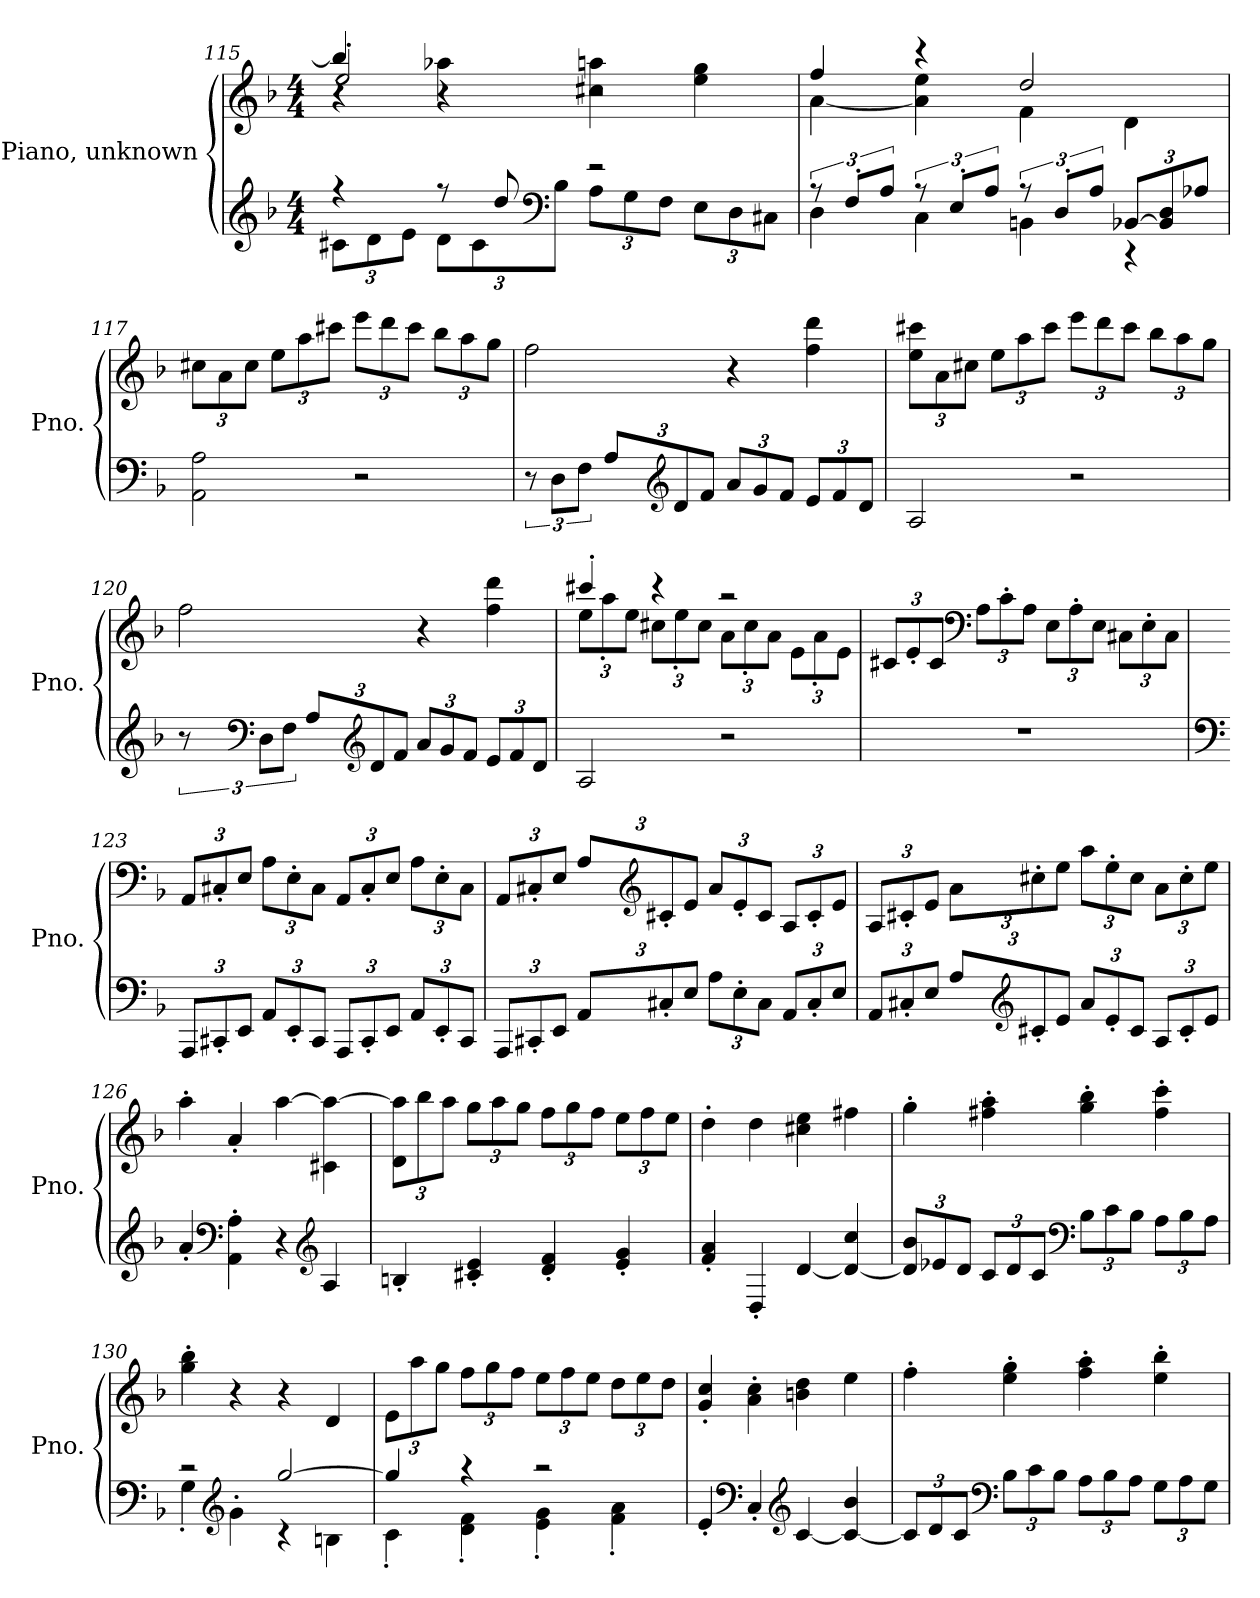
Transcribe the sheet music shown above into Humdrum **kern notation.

**kern	**kern
*part1	*part1
*staff2	*staff1
*I"Piano, unknown	*
*I'Pno.	*
!!LO:LB:g=z
*clefG2	*clefG2
*k[b-]	*k[b-]
*M4/4	*M4/4
=115	=115
*^	*
*	*Xbrackettup	*
*	*	*^
*	*	*	*^
4r	12c#X\L	4bb-/]	4r	2ee'/
.	12d\	.	.	.
.	12e\J	.	.	.
8r	12d\L	4r	4aa-X\	.
.	12c#\	.	.	.
8dd/	.	.	.	.
*clefF4	*	*	*	*
.	12B-\J	.	.	.
2r	12A\L	2r	4cc#X\ 4aan\	2r
.	12G\	.	.	.
.	12F\J	.	.	.
.	12E\L	.	4ee\ 4gg\	.
.	12D\	.	.	.
.	12C#X\J	.	.	.
*	*	*v	*v	*v
=116	=116	=116
*brackettup	*	*
*	*	*^
12r	4D\	4ff/	[4a\
12F'/L	.	.	.
12A/J	.	.	.
12r	4C\	4r	4a\] 4ee\
12E'/L	.	.	.
12A/J	.	.	.
12r	4BBn\	2dd/	4f\
12D'/L	.	.	.
12A/J	.	.	.
*Xbrackettup	*	*	*
[12BB-X/L	4r	.	4d\
12BB-/] 12D/	.	.	.
12A-X/J	.	.	.
*v	*v	*	*
*	*v	*v
!!LO:LB:g=z
=117	=117
*	*Xbrackettup
2AA\ 2A\	12cc#X\L
.	12a\
.	12cc#\J
.	12ee\L
.	12aa\
.	12ccc#X\J
2r	12eee\L
.	12ddd\
.	12ccc#\J
.	12bb-\L
.	12aa\
.	12gg\J
=118	=118
*brackettup	*
12r	2ff\
12D\L	.
12F\J	.
*Xbrackettup	*
12A/L	.
*clefG2	*
12d/	.
12f/J	.
12a/L	4r
12g/	.
12f/J	.
12e/L	4ff\ 4ddd\
12f/	.
12d/J	.
=119	=119
2A/	12ee\ 12ccc#X\L
.	12a\
.	12cc#X\J
.	12ee\L
.	12aa\
.	12ccc#\J
2r	12eee\L
.	12ddd\
.	12ccc#\J
.	12bb-\L
.	12aa\
.	12gg\J
!!LO:PB:g=z
=120	=120
*brackettup	*
12r	2ff\
*clefF4	*
12D\L	.
12F\J	.
*Xbrackettup	*
12A/L	.
*clefG2	*
12d/	.
12f/J	.
12a/L	4r
12g/	.
12f/J	.
12e/L	4ff\ 4ddd\
12f/	.
12d/J	.
=121	=121
*	*^
2A/	4ccc#X'/	12ee\L
.	.	12aa'\
.	.	12ee\J
.	4r	12cc#X\L
.	.	12ee'\
.	.	12cc#\J
2r	2r	12a\L
.	.	12cc#'\
.	.	12a\J
.	.	12e\L
.	.	12a'\
.	.	12e\J
*	*v	*v
=122	=122
1r	12c#X/L
.	12e'/
.	12c#/J
*	*clefF4
.	12A\L
.	12c#'\
.	12A\J
.	12E\L
.	12A'\
.	12E\J
.	12C#X\L
.	12E'\
.	12C#\J
!!LO:LB:g=z
=123	=123
*clefF4	*
12AAA/L	12AA/L
12CC#X'/	12C#X'/
12EE/J	12E/J
12AA/L	12A\L
12EE'/	12E'\
12CC#/J	12C#\J
12AAA/L	12AA/L
12CC#'/	12C#'/
12EE/J	12E/J
12AA/L	12A\L
12EE'/	12E'\
12CC#/J	12C#\J
=124	=124
12AAA/L	12AA/L
12CC#X'/	12C#X'/
12EE/J	12E/J
12AA/L	12A/L
*	*clefG2
12C#X'/	12c#X'/
12E/J	12e/J
12A\L	12a/L
12E'\	12e'/
12C#\J	12c#/J
12AA/L	12A/L
12C#'/	12c#'/
12E/J	12e/J
!!LO:LB:g=z
=125	=125
12AA/L	12A/L
12C#X'/	12c#X'/
12E/J	12e/J
12A/L	12a\L
*clefG2	*
12c#X'/	12cc#X'\
12e/J	12ee\J
12a/L	12aa\L
12e'/	12ee'\
12c#/J	12cc#\J
12A/L	12a\L
12c#'/	12cc#'\
12e/J	12ee\J
=126	=126
4a'/	4aa'\
*clefF4	*
4AA\' 4A\'	4a'/
4r	[4aa\
*clefG2	*
4A/	4c#X\ 4aa\_
=127	=127
4Bn'/	12d\ 12aa\]L
.	12bb-\
.	12aa\J
4c#X/' 4e/'	12gg\L
.	12aa\
.	12gg\J
4d/' 4f/'	12ff\L
.	12gg\
.	12ff\J
4e/' 4g/'	12ee\L
.	12ff\
.	12ee\J
=128	=128
4f/' 4a/'	4dd'\
4D'/	4dd\
[4d/	4cc#X\ 4ee\
4d/_ 4cc/	4ff#X\
!!LO:LB:g=z
=129	=129
12d/] 12b-/L	4gg'\
12e-X/	.
12d/J	.
12c/L	4ff#X\' 4aa\'
12d/	.
12c/J	.
*clefF4	*
12B-\L	4gg\' 4bb-\'
12c\	.
12B-\J	.
12A\L	4ff#\' 4ccc\'
12B-\	.
12A\J	.
=130	=130
*^	*
2r	4G'\	4gg\' 4bb-\'
*clefG2	*	*
.	4g'\	4r
[2gg/	4r	4r
.	4Bn\	4d/
=131	=131	=131
4gg/]	4c'\	12e\L
.	.	12aa\
.	.	12gg\J
4r	4d\' 4f\'	12ff\L
.	.	12gg\
.	.	12ff\J
2r	4e\' 4g\'	12ee\L
.	.	12ff\
.	.	12ee\J
.	4f\' 4a\'	12dd\L
.	.	12ee\
.	.	12dd\J
*v	*v	*
=132	=132
4e'/	4g/' 4cc/'
*clefF4	*
4C'/	4a\' 4cc\'
*clefG2	*
[4c/	4bn\ 4dd\
4c/_ 4b-/	4ee\
!!LO:LB:g=z
=133	=133
12c/L]	4ff'\
12d/	.
12c/J	.
*clefF4	*
12B-\L	4ee\' 4gg\'
12c\	.
12B-\J	.
12A\L	4ff\' 4aa\'
12B-\	.
12A\J	.
12G\L	4ee\' 4bb-\'
12A\	.
12G\J	.
=	=
*-	*-
